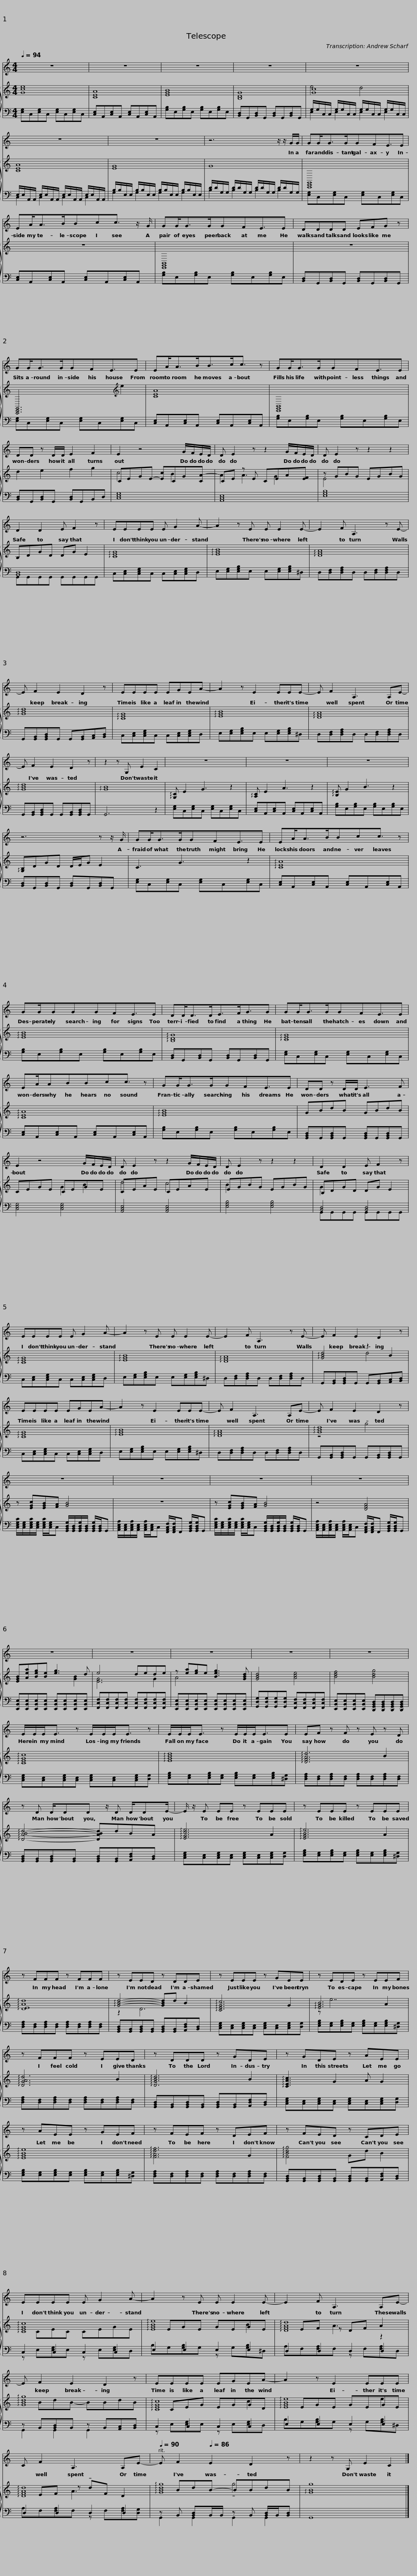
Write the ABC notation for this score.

X:1
%%score 1 { ( 2 4 6 ) | ( 3 5 ) }
L:1/8
Q:1/4=94
M:4/4
I:linebreak $
K:C
V:1 treble
V:2 treble
V:4 treble
V:6 treble
V:3 bass
V:5 bass
V:1
 z8 | z8 | z8 | z8 |$ z8 | %5
 z8 | z8 |$ z6 z/ z/ G/G/ | GG<GG/GFE3/2E |$ EA<AB/Bcc3/2 z/ G/ | %10
 GG<GG/GFE3/2E |$ DDDD EFG z | GG<GG/GFE3/2E |$ EA<AB<Bc<c z | GG<GG/GFE3/2E |$ %15
 DD z D/D/ E2 F2 | E2 z4 G/F/E/D/ | D E2 z z2 G/F/E/D/ |$ D E2 z z2 z2 | D2 D2 E F2 z | %20
 EEEE E G2 A- |$ A2 z E E E2 E- | E2 F A,3 z E- | E F2 E2 D2 z |$ EEEE EGEA- | %25
 A2 z E2 EEE- | E F2 A,3 A,E- |$ E F2 E2 D2 z | z2 z G, E2 C2 | z8 | %30
 z8 |$ z8 | z6 z z/ G/ | GG<GG/GFE3/2E |$ EA<AB/Bcc3/2 z | %35
 GG/GGGFE3/2E |$ DD<DD<EF<GG | GG<GG/GFE3/2E |$ EA/ABBcc3/2 z | GG<GG/GFE3/2E |$ %40
 DD z D/D/ E3 F | E2 z4 G/F/E/D/ | D E2 z z2 G/F/E/D/ | D E2 z z2 z2 |$ D2 D2 E F2 z | %45
 EEEE E G2 A- | A2 z E E E2 E- |$ E2 F A,3 z E- | E F2 E2 D2 z | EEEE EGEA- |$ %50
 A2 z E2 EEE- | E F2 A,3 A,E- | E F2 E2 D2 z |$ z8 | z8 | %55
 z8 |$ z8 | z8 | z8 | z8 |$ %60
 z8 | z8 | E/E/E<E z E/E/E<E z |$ E/E/E<E z E/E/E<EE | EF z F z E z D |$ %65
 z D D/DD z/ D D/DE/- | E/ z/ E EE z EEE |$ z EEE z EEE | z FFF z FFF | z EED z DDE |$ %70
 z EEE z GEE | z EDE z EEF | z FFF z EED |$ z DDD z GDE | z GDE z AEE | %75
 z AEE z GEF |$ z FEF z DEF | z FED z CDE | EEEE E G2 A- |$ A2 z E E E2 E- | %80
 E2 F A,3 A,E- | E F2 E2 D2 z |$ EEEE EGEA- | A2 z E2 EEE | C F2 A,3 A,E- |$ %85
[Q:1/4=90] E F2[Q:1/4=86] E2 D2 z | z2 z G, E2 C2 |] %87
V:2
 [Gce]8 | [CEA]8 | [EGB]8 | [B,DG]8 |$ [Gc]8 | %5
 [CEA]8 | [EG]8 |$ G8 | [C,,E,,G,,]8 |$ z8 | %10
 [E,,G,,B,,]8 |$ z8 | [C,,E,,G,,]6[K:treble] e2 |$ [CEA]8 | [E,,G,,B,,]8 |$ %15
 d2 e2 f2 g2 | CEGE- [Ec]CG[CA-] | CE z E CEA[EF] |$ z GBG EGBG | B,DGD DG E2 | %20
 !arpeggio![CEG]8 |$ !arpeggio![EGB]8 | !arpeggio![DFA]8 | !arpeggio![GBd]8 |$ !arpeggio![CEG]8 | %25
 !arpeggio![EGB]8 | !arpeggio![DFA]8 |$ !arpeggio![GBd]8 | !arpeggio![GB]8 | !arpeggio![G,C] E2 G3 z2 | %30
 !arpeggio![A,C] E2 A3 z2 |$ !arpeggio![B,E] G2 B3 z2 | !arpeggio![G,B,]DGD D/E/G E2 | C3 G3 z2 |$ !arpeggio![CEA]8 | %35
 !arpeggio![EGB]8 |$ !arpeggio![B,DG]8 | !arpeggio![CEG]8 |$ !arpeggio![CEA]8 | !arpeggio![EGB]8 |$ %40
 GBdB GBdB | CEGE CEGE | CEAE CEAE | EGBG EGBG |$ B,DGD DG E2 | %45
 !arpeggio![CEG]8 | !arpeggio![EGB]8 |$ !arpeggio![DFA]8 | !arpeggio![GBd]4 z2 B2 | !arpeggio![CEG]8 |$ %50
 !arpeggio![EGB]8 | !arpeggio![DFA]8 | !arpeggio![GBd]8 |$ z [EGc][EGB][FA] [GB]4 | z8 | %55
 z [EGc][EGB][FA] [GB]4 |$ z4 [DFA]4 | [EGB][Aea][Beg][Be] [eg]3 d | e4 dede | z [ea][eg]e [Beg]3 [GBd] |$ %60
 [GBd]4 [Ace]4 | [Bdf]4 [Bdg]4 | !arpeggio![CEGc]8 |$ !arpeggio![EGBd]8 | !arpeggio![DFAd]6 B2 |$ %65
 !arpeggio![DABd]4- [DABd]dBA | !arpeggio![EGce]6 A2 |$ !arpeggio![EGBe]6 A2 | !arpeggio![DEAd]8 | !arpeggio![GBd]4- [GBd]d B2 |$ %70
 !arpeggio![CEGc]6 G2 | !arpeggio![EGB]6 A2 | !arpeggio![DGAd]6 B2 |$ !arpeggio![DGBd]6 B2 | !arpeggio![CEAc]3 G2 A G2 | %75
 !arpeggio![EGBe]8 |$ !arpeggio![FAdf]6 G2 | !arpeggio![FBdg]4 Gd B2 | !arpeggio![CEGc]8 |$ !arpeggio![EGBe]8 | %80
 !arpeggio![DFAd]8 | !arpeggio![GBdg]8 |$ !arpeggio![CEGc]8 | !arpeggio![EGBe]8 | !arpeggio![DFAd]8 |$ %85
 !arpeggio![GBdg]8 | !arpeggio![GB]8 |] %87
V:3
 [E,G,]C,[E,G,]C, [E,G,]C,[E,G,]C, | [C,E,]A,,[C,E,]A,, [C,E,]A,,[C,E,]A,, | [G,B,]E,[G,B,]E, [G,B,]E,[G,B,]E, | [B,,D,]G,,[B,,D,]G,, [B,,D,]G,,[B,,D,]G,, |$ G,/G,/C,/C,/ G,/G,/C,/C,/ G,/G,/C,/C,/ G,/G,/C,/C,/ | %5
 E,/E,/A,,/A,,/ E,/E,/A,,/A,,/ E,/E,/A,,/A,,/ E,/E,/A,,/A,,/ | B,/B,/E,/E,/ B,/B,/E,/E,/ B,/B,/E,/E,/ B,/B,/E,/E,/ |$ D/D/G,/G,/ D/D/G,/G,/ D/D/G,/G,/ D/D/G,/G,/ | [E,G,]C,[E,G,]C, [E,G,]C,[E,G,]C, |$ [C,E,]A,,[C,E,]A,, [C,E,]A,,[C,E,]A,, | %10
 [G,B,]E,[G,B,]E, [G,B,]E,[G,B,]E, |$ [B,,D,]G,,[B,,D,]G,, [B,,D,]G,,[B,,D,]G,, | [E,G,]C,[E,G,]C, [E,G,]C,[E,G,]C, |$ [C,E,]A,,[C,E,]A,, [C,E,]A,,[C,E,]A,, | [G,B,]E,[G,B,]E, [G,B,]E,[G,B,]E, |$ %15
 [B,,D,]G,,[B,,D,]G,, [B,,D,]G,,B,,D, | [C,E,G,]8 | [A,,C,E,]8 |$ [E,G,B,]8 | [B,,D,]8 | %20
 C,[C,E,][C,E,G,]C, C,[C,E,][C,E,G,]D, |$ E,[E,G,][E,G,B,]E, E,[E,G,][E,G,B,]^D, | D,[D,F,][D,F,A,]D, D,[D,F,][D,F,A,]D, | G,,[G,,B,,][G,,B,,D,]G,, G,,[G,,B,,][A,,C,][B,,D,] |$ C,[C,E,][C,E,G,]C, C,[C,E,][C,E,G,]D, | %25
 E,[E,G,][E,G,B,]E, E,[E,G,][E,G,B,]^D, | D,[D,F,][D,F,A,]D, D,[D,F,][D,F,A,]D, |$ G,,[G,,B,,][G,,B,,D,]G,, G,,[G,,B,,][G,,B,,D,]G,, | G,,6 z2 | [E,G,]C,[E,G,]C, [E,G,]C,[E,G,]C, | %30
 [C,E,]A,,[C,E,]A,, [C,E,]A,,[C,E,]A,, |$ [G,B,]E,[G,B,]E, [G,B,]E,[G,B,]E, | [B,,D,]G,,[B,,D,]G,, [B,,D,]G,,[B,,D,]G,, | [E,G,]C,[E,G,]C, [E,G,]C,[E,G,]C, |$ [C,E,]A,,[C,E,]A,, [C,E,]A,,[C,E,]A,, | %35
 [G,B,]E,[G,B,]E, [G,B,]E,[G,B,]E, |$ [B,,D,]G,,[B,,D,]G,, [B,,D,]G,,[B,,D,]G,, | [E,G,]C,[E,G,]C, [E,G,]C,[E,G,]C, |$ [C,E,]A,,[C,E,]A,, [C,E,]A,,[C,E,]A,, | [G,B,]E,[G,B,]E, [G,B,]E,[G,B,]E, |$ %40
 [G,,B,,D,]G,,[G,,B,,D,]G,, [G,,B,,D,]G,,[G,,B,,D,]G,, | [C,E,G,]4 [C,E,G,]4 | [A,,C,E,]4 [A,,C,E,]4 | [E,G,B,]4 [E,G,B,]4 |$ [B,,D,]4 [B,,D,]4 | %45
 C,[C,E,][C,E,G,]C, C,[C,E,][C,E,G,]D, | E,[E,G,][E,G,B,]E, E,[E,G,][E,G,B,]^D, |$ D,[D,F,][D,F,A,]D, D,[D,F,][D,F,A,]D, | G,,[G,,B,,][G,,B,,D,]G,, G,,[G,,B,,][A,,C,][B,,D,] | C,[C,E,][C,E,G,]C, C,[C,E,][C,E,G,]D, |$ %50
 E,[E,G,][E,G,B,]E, E,[E,G,][E,G,B,]^D, | D,[D,F,][D,F,A,]D, D,[D,F,][D,F,A,]D, | G,,[G,,B,,][G,,B,,D,]G,, G,,[G,,B,,][G,,B,,D,]G,, |$ [C,E,G,C]/[C,E,G,]/[C,E,G,C]/[C,E,G,]/ [C,E,G,C]/[C,E,G,]/C, [G,,B,,D,G,]/[G,,B,,D,]/[G,,B,,D,G,]/[G,,B,,D,]/ [G,,B,,D,G,]/[G,,B,,D,]/G,, | [A,,C,E,A,]/[A,,C,E,]/[A,,C,E,A,]/[A,,C,E,]/ [A,,C,E,A,]/[A,,C,E,]/C, [F,,A,,C,F,]/[F,,A,,C,F,]/F,, [G,,B,,D,G,]/[G,,B,,D,G,]/G,, | %55
 [C,E,G,C]/[C,E,G,]/[C,E,G,C]/[C,E,G,]/ [C,E,G,C]/[C,E,G,]/C, [G,,B,,D,G,]/[G,,B,,D,]/[G,,B,,D,G,]/[G,,B,,D,]/ [G,,B,,D,G,]/[G,,B,,D,]/G,, |$ [A,,C,E,A,]/[A,,C,E,]/[A,,C,E,A,]/[A,,C,E,]/ [A,,C,E,A,]/[A,,C,E,]/C, [F,,A,,C,F,]/[F,,A,,C,F,]/F,, [G,,B,,D,G,]/[G,,B,,D,G,]/G,, | [E,,B,,E,][E,,B,,E,][E,,B,,E,][E,,B,,E,] [E,,B,,E,][E,,B,,E,][E,,B,,E,][E,,B,,E,] | [F,,C,F,][F,,C,F,][F,,C,F,][F,,C,F,] [F,,C,F,][F,,C,F,][F,,C,F,][F,,C,F,] | [E,,B,,E,][E,,B,,E,][E,,B,,E,][E,,B,,E,] [E,,B,,E,][E,,B,,E,][E,,B,,E,][E,,B,,E,] |$ %60
 [G,,D,G,][G,,D,G,][G,,D,G,][G,,D,G,] [F,,C,F,][F,,C,F,][F,,C,F,][F,,C,F,] | [E,,B,,E,][E,,B,,E,][E,,B,,E,][E,,B,,E,] [D,,G,,B,,D,][D,,G,,B,,D,][D,,G,,B,,D,][D,,G,,B,,D,] | [C,E,G,][C,E,][C,E,G,][C,E,] [C,E,G,][C,E,][C,E,G,][D,G,] |$ [E,G,B,][E,G,][E,G,B,][E,G,] [E,G,B,][E,G,][E,G,B,][^D,G,] | [D,F,A,][D,F,][D,F,A,][D,F,] [D,F,A,][D,F,][D,F,A,][D,F,] |$ %65
 [G,,B,,D,][G,,B,,][G,,B,,D,][G,,B,,] [G,,B,,D,][G,,B,,][A,,D,F,][B,,D,] | [C,E,G,][C,E,][C,E,G,][C,E,] [C,E,G,][C,E,][C,E,G,][D,G,] |$ [E,G,B,][E,G,][E,G,B,][E,G,] [E,G,B,][E,G,][E,G,B,][^D,G,] | [D,F,A,][D,F,][D,F,A,][D,F,] [D,F,A,][D,F,][D,F,A,][D,F,] | [G,,B,,D,][G,,B,,][G,,B,,D,][G,,B,,] [G,,B,,D,][G,,B,,][A,,D,F,][B,,D,] |$ %70
 [C,E,G,][C,E,][C,E,G,][C,E,] [C,E,G,][C,E,][C,E,G,][D,G,] | [E,G,B,][E,G,][E,G,B,][E,G,] [E,G,B,][E,G,][E,G,B,][^D,G,] | [D,F,A,][D,F,][D,F,A,][D,F,] [D,F,A,][D,F,][D,F,A,][D,F,] |$ [G,,B,,D,][G,,B,,][G,,B,,D,][G,,B,,] [G,,B,,D,][G,,B,,][A,,D,F,][B,,D,] | [C,E,G,][C,E,][C,E,G,][C,E,] [C,E,G,][C,E,][C,E,G,][D,G,] | %75
 [E,G,B,][E,G,][E,G,B,][E,G,] [E,G,B,][E,G,][E,G,B,][^D,G,] |$ [D,F,A,][D,F,][D,F,A,][D,F,] [D,F,A,][D,F,][D,F,A,][D,F,] | [G,,B,,D,][G,,B,,][G,,B,,D,][G,,B,,] [G,,B,,D,][G,,B,,][A,,D,F,][B,,D,] | C,2 C,2 C,2 C,2 |$ E,2 E,2 E,2 E,2 | %80
 D,2 D,2 D,2 D,2 | z B,,[B,,D,]B,, z B,,[A,,C,][B,,D,] |$ C,2 C,2 C,2 C,2 | E,2 E,2 E,2 E,2 | D,2 D,2 D,2 D,2 |$ %85
 z B,, [B,,D,]B,,/B,,/ z B,, [B,,D,]/B,,/[B,,D,] | G,,8 |] %87
V:4
 x8 | x8 | x8 | x8 |$ e4 d4 | %5
 x8 | x8 |$ x8 | x8 |$ x8 | %10
 x8 |$ x8 | x6[K:treble] x2 |$ x8 | x8 |$ %15
 x8 | c4- x B2 x | A2 A3 G2 x |$ E4 x4 | x8 | %20
 x8 |$ x8 | x8 | x8 |$ x8 | %25
 x8 | x8 |$ x8 | x8 | x8 | %30
 x8 |$ x8 | x8 | x8 |$ x8 | %35
 x8 |$ x8 | x8 |$ x8 | x8 |$ %40
 x8 | x4 G2 B2 | d4 c4 | B2 x6 |$ G2 x6 | %45
 x8 | x8 |$ x8 | x4 d4 | x8 |$ %50
 x8 | x8 | z4 g4 |$ x8 | x8 | %55
 x8 |$ x8 | x6 [GB]2 | [EG]6 G2 | A4 x4 |$ %60
 x8 | x8 | x8 |$ x8 | x8 |$ %65
 x8 | x8 |$ x8 | x8 | z2 D6 |$ %70
 x8 | z e7 | x8 |$ x8 | x8 | %75
 x8 |$ x8 | x8 | x CEC CEGE |$ x EGE GEGE | %80
 x EF z DF A2 | x BdB- BBdB |$ x CEG EGGD | x EGE GEGE | x EF z !tenuto!dF D2 |$ %85
 x BdB- BBdB | g8 |] %87
V:5
 x8 | x8 | x8 | x8 |$ E,2 E,2 E,2 E,2 | %5
 C,2 C,2 C,2 C,2 | G,2 G,2 G,2 G,2 |$ B,2 B,2 B,2 B,2 | x8 |$ x8 | %10
 x8 |$ x8 | x8 |$ x8 | x8 |$ %15
 x8 | x8 | x8 |$ x8 | G,,G,,G,,G,, G,,G,,G,,G,, | %20
 x8 |$ x8 | x8 | x8 |$ x8 | %25
 x8 | x8 |$ x8 | x8 | x8 | %30
 x8 |$ x8 | x8 | x8 |$ x8 | %35
 x8 |$ x8 | x8 |$ x8 | x8 |$ %40
 x8 | x8 | x8 | x8 |$ G,,G,,G,,G,, G,,G,,G,,G,, | %45
 x8 | x8 |$ x8 | x8 | x8 |$ %50
 x8 | x8 | x8 |$ x8 | x8 | %55
 x8 |$ x8 | x8 | x8 | x8 |$ %60
 x8 | x8 | x8 |$ x8 | x8 |$ %65
 x8 | x8 |$ x8 | x8 | x8 |$ %70
 x8 | x8 | x8 |$ x8 | x8 | %75
 x8 |$ x8 | x8 | z E,[E,G,]E, z E,[E,G,]D, |$ B,G,[G,B,]G, z G,[G,B,]^D, | %80
 A,F,[F,A,]F, z F,[F,A,]D, | G,,2 G,,2 G,,2 x2 |$ z E,[E,G,]E, z E,[E,G,]D, | B,G,[G,B,]G, z G,[G,B,]^D, | A,F,[F,A,]F, z F,[F,A,][D,G,] |$ %85
 G,,2 G,,2 G,,2 G,,2 | x8 |] %87
V:6
 x8 | x8 | x8 | x8 |$ x8 | %5
 x8 | x8 |$ x8 | x8 |$ x8 | %10
 x8 |$ x8 | x6[K:treble] x2 |$ x8 | x8 |$ %15
 x8 | x8 | x8 |$ x8 | x8 | %20
 x8 |$ x8 | x8 | x8 |$ x8 | %25
 x8 | x8 |$ x8 | x8 | x8 | %30
 x8 |$ x8 | x8 | x8 |$ x8 | %35
 x8 |$ x8 | x8 |$ x8 | x8 |$ %40
 x8 | x8 | x8 | x8 |$ x8 | %45
 x8 | x8 |$ x8 | x8 | x8 |$ %50
 x8 | x8 | x8 |$ x8 | x8 | %55
 x8 |$ x8 | x8 | x8 | x8 |$ %60
 x8 | x8 | x8 |$ x8 | x8 |$ %65
 x8 | x8 |$ x8 | x8 | x8 |$ %70
 x8 | x8 | x8 |$ x8 | x8 | %75
 x8 |$ x8 | x8 | x8 |$ x6 B2 | %80
 x3 A3 z2 | x8 |$ x6 c2 | x6 e2 | x3 A3 x2 |$ %85
 x4 !tenuto!g4- | x8 |] %87
